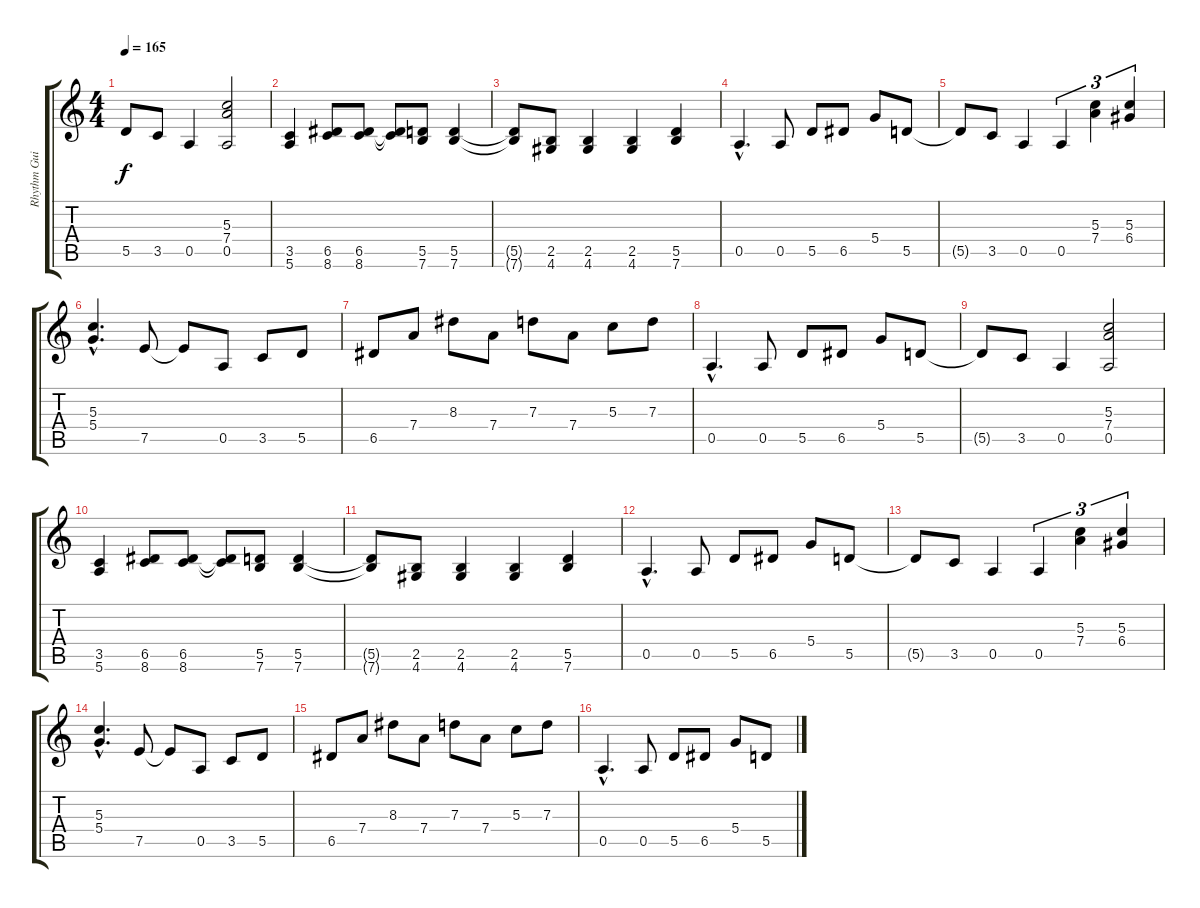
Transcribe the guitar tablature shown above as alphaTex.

\track ("Rhythm Guitar II" "Rhythm Gui") {instrument distortionguitar}
\staff {score tabs}
\tuning (E4 B3 G3 D3 A2 E2) {hide}
\ts (4 4)
\tempo 165
\clef g2
\ks c
5.5{t}.8{dy f} 3.5.8 0.5.4 (5.3 7.4 0.5).2 |
(3.5 5.6).4 (6.5 8.6).8 (6.5 8.6).8 (6.5{t} 8.6{t}).8 (5.5 7.6).8 (5.5 7.6).4 |
(5.5{t} 7.6{t}).8 (2.5 4.6).8 (2.5 4.6).4 (2.5 4.6).4 (5.5 7.6).4 |
0.5{hac}.4{d} 0.5.8 5.5.8 6.5.8 5.4.8 5.5.8 |
5.5{t}.8 3.5.8 0.5.4 0.5.4{tu (3 2)} (5.3 7.4).4{tu (3 2)} (5.3 6.4).4{tu (3 2)} |
(5.3{hac} 5.4{hac}).4{d} 7.5.8 7.5{t}.8 0.5.8 3.5.8 5.5.8 |
6.5.8 7.4.8 8.3.8 7.4.8 7.3.8 7.4.8 5.3.8 7.3.8 |
0.5{hac}.4{d} 0.5.8 5.5.8 6.5.8 5.4.8 5.5.8 |
5.5{t}.8 3.5.8 0.5.4 (5.3 7.4 0.5).2 |
(3.5 5.6).4 (6.5 8.6).8 (6.5 8.6).8 (6.5{t} 8.6{t}).8 (5.5 7.6).8 (5.5 7.6).4 |
(5.5{t} 7.6{t}).8 (2.5 4.6).8 (2.5 4.6).4 (2.5 4.6).4 (5.5 7.6).4 |
0.5{hac}.4{d} 0.5.8 5.5.8 6.5.8 5.4.8 5.5.8 |
5.5{t}.8 3.5.8 0.5.4 0.5.4{tu (3 2)} (5.3 7.4).4{tu (3 2)} (5.3 6.4).4{tu (3 2)} |
(5.3{hac} 5.4{hac}).4{d} 7.5.8 7.5{t}.8 0.5.8 3.5.8 5.5.8 |
6.5.8 7.4.8 8.3.8 7.4.8 7.3.8 7.4.8 5.3.8 7.3.8 |
0.5{hac}.4{d} 0.5.8 5.5.8 6.5.8 5.4.8 5.5.8
